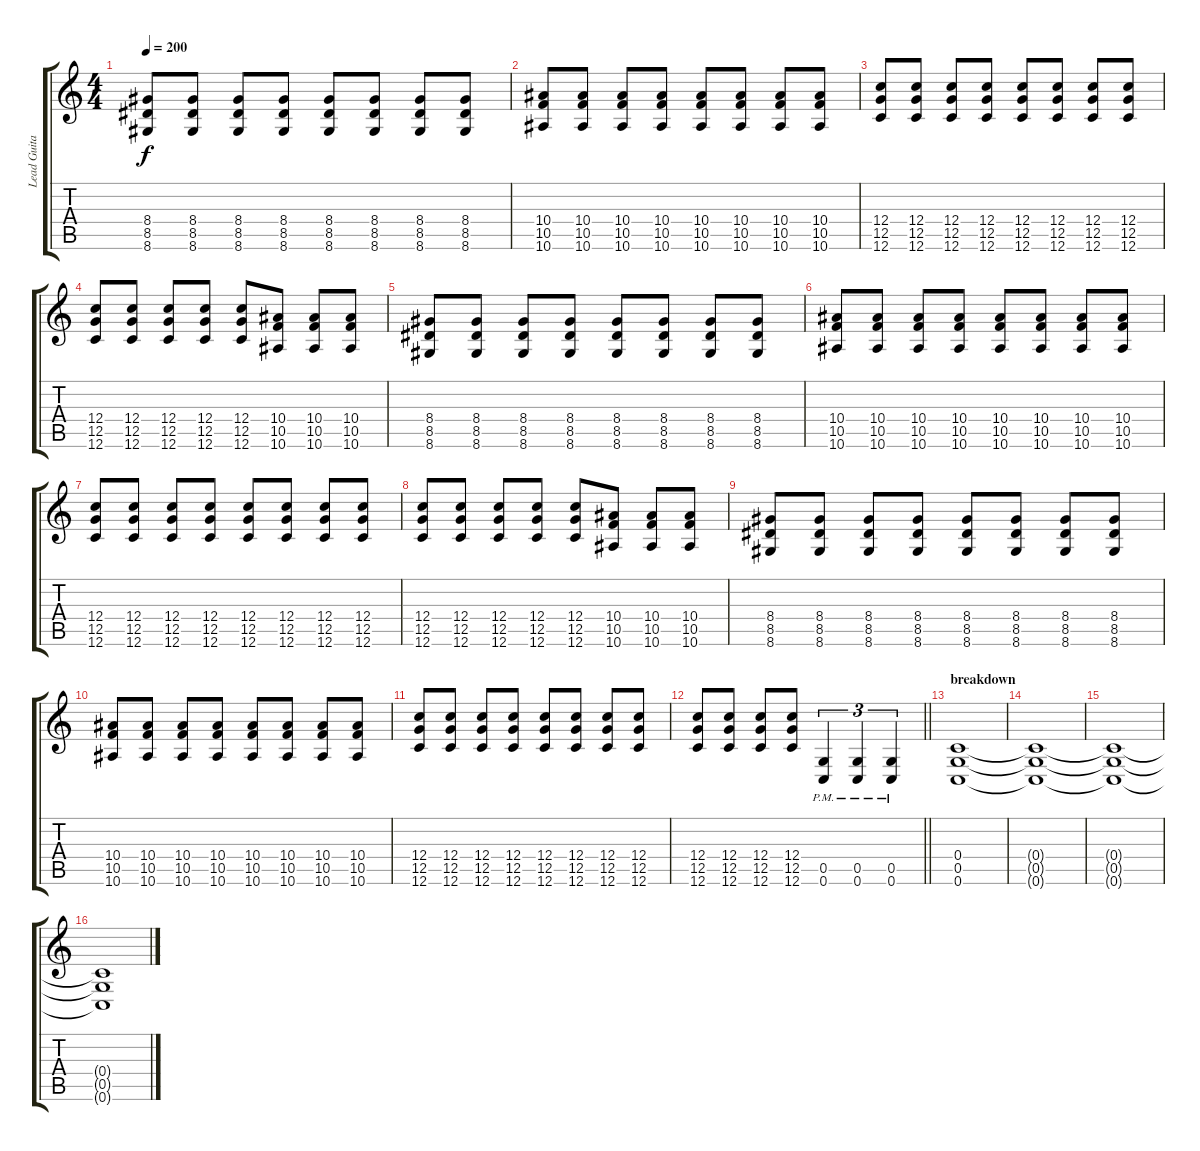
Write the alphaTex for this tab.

\track ("Lead Guitar" "Lead Guita") {instrument distortionguitar}
\staff {score tabs}
\tuning (D4 A3 F3 C3 G2 C2) {hide}
\ts (4 4)
\tempo 200
\clef g2
\ks c
(8.4 8.5 8.6).8{dy f} (8.4 8.5 8.6).8 (8.4 8.5 8.6).8 (8.4 8.5 8.6).8 (8.4 8.5 8.6).8 (8.4 8.5 8.6).8 (8.4 8.5 8.6).8 (8.4 8.5 8.6).8 |
(10.4 10.5 10.6).8 (10.4 10.5 10.6).8 (10.4 10.5 10.6).8 (10.4 10.5 10.6).8 (10.4 10.5 10.6).8 (10.4 10.5 10.6).8 (10.4 10.5 10.6).8 (10.4 10.5 10.6).8 |
(12.4 12.5 12.6).8 (12.4 12.5 12.6).8 (12.4 12.5 12.6).8 (12.4 12.5 12.6).8 (12.4 12.5 12.6).8 (12.4 12.5 12.6).8 (12.4 12.5 12.6).8 (12.4 12.5 12.6).8 |
(12.4 12.5 12.6).8 (12.4 12.5 12.6).8 (12.4 12.5 12.6).8 (12.4 12.5 12.6).8 (12.4 12.5 12.6).8 (10.4 10.5 10.6).8 (10.4 10.5 10.6).8 (10.4 10.5 10.6).8 |
(8.4 8.5 8.6).8 (8.4 8.5 8.6).8 (8.4 8.5 8.6).8 (8.4 8.5 8.6).8 (8.4 8.5 8.6).8 (8.4 8.5 8.6).8 (8.4 8.5 8.6).8 (8.4 8.5 8.6).8 |
(10.4 10.5 10.6).8 (10.4 10.5 10.6).8 (10.4 10.5 10.6).8 (10.4 10.5 10.6).8 (10.4 10.5 10.6).8 (10.4 10.5 10.6).8 (10.4 10.5 10.6).8 (10.4 10.5 10.6).8 |
(12.4 12.5 12.6).8 (12.4 12.5 12.6).8 (12.4 12.5 12.6).8 (12.4 12.5 12.6).8 (12.4 12.5 12.6).8 (12.4 12.5 12.6).8 (12.4 12.5 12.6).8 (12.4 12.5 12.6).8 |
(12.4 12.5 12.6).8 (12.4 12.5 12.6).8 (12.4 12.5 12.6).8 (12.4 12.5 12.6).8 (12.4 12.5 12.6).8 (10.4 10.5 10.6).8 (10.4 10.5 10.6).8 (10.4 10.5 10.6).8 |
(8.4 8.5 8.6).8 (8.4 8.5 8.6).8 (8.4 8.5 8.6).8 (8.4 8.5 8.6).8 (8.4 8.5 8.6).8 (8.4 8.5 8.6).8 (8.4 8.5 8.6).8 (8.4 8.5 8.6).8 |
(10.4 10.5 10.6).8 (10.4 10.5 10.6).8 (10.4 10.5 10.6).8 (10.4 10.5 10.6).8 (10.4 10.5 10.6).8 (10.4 10.5 10.6).8 (10.4 10.5 10.6).8 (10.4 10.5 10.6).8 |
(12.4 12.5 12.6).8 (12.4 12.5 12.6).8 (12.4 12.5 12.6).8 (12.4 12.5 12.6).8 (12.4 12.5 12.6).8 (12.4 12.5 12.6).8 (12.4 12.5 12.6).8 (12.4 12.5 12.6).8 |
\barLineRight lightlight
(12.4 12.5 12.6).8 (12.4 12.5 12.6).8 (12.4 12.5 12.6).8 (12.4 12.5 12.6).8 (0.5{pm} 0.6{pm}).4{tu (3 2)} (0.5{pm} 0.6{pm}).4{tu (3 2)} (0.5{pm} 0.6{pm}).4{tu (3 2)} |
\section ("" "breakdown")
(0.4 0.5 0.6).1 |
(0.4{t} 0.5{t} 0.6{t}).1 |
(0.4{t} 0.5{t} 0.6{t}).1 |
(0.4{t} 0.5{t} 0.6{t}).1
